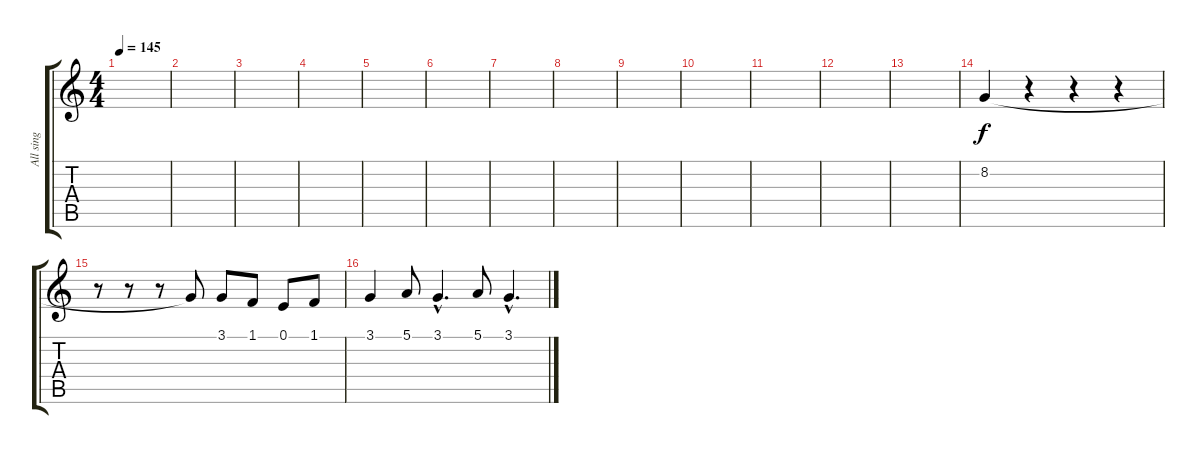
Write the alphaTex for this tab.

\track ("All sing" "All sing") {instrument viola}
\staff {score tabs}
\tuning (E4 B3 G3 D3 A2 E2) {hide}
\ts (4 4)
\tempo 145
\clef g2
\ks c
|
|
|
|
|
|
|
|
|
|
|
|
|
8.2.4 r.4 r.4 r.4 |
r.8 r.8 r.8 8.2{t}.8 3.1.8 1.1.8 0.1.8 1.1.8 |
3.1.4 5.1.8 3.1{hac}.4{d} 5.1.8 3.1{hac}.4{d}
